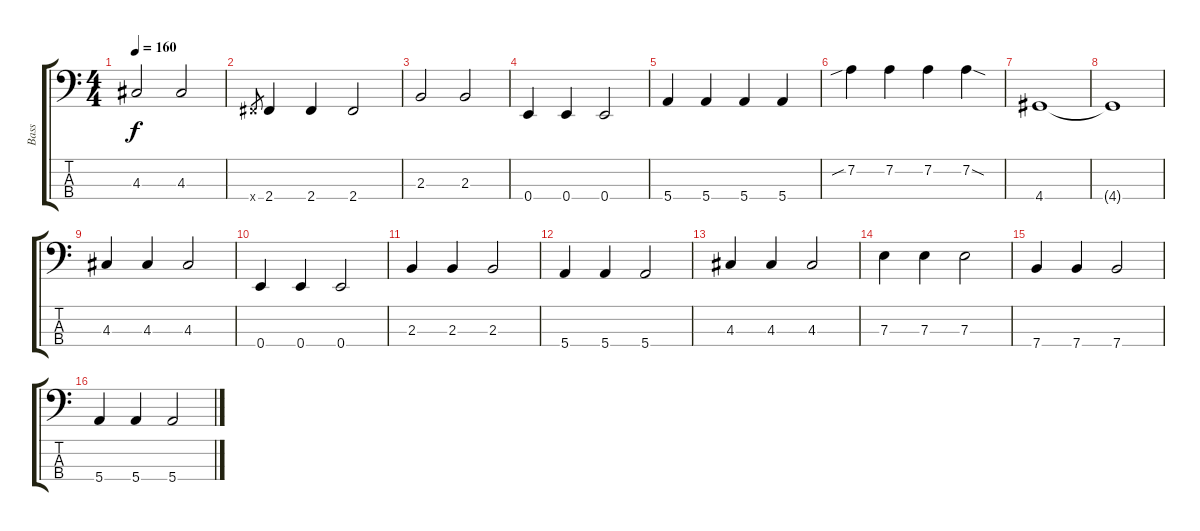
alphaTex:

\track ("Bass" "Bass") {instrument electricbassfinger}
\staff {score tabs}
\tuning (G2 D2 A1 E1) {hide}
\ts (4 4)
\tempo 160
\clef f4
\ks c
4.3.2{dy f} 4.3.2 |
2.4{x}.8{gr} 2.4.4 2.4.4 2.4.2 |
2.3.2 2.3.2 |
0.4.4 0.4.4 0.4.2 |
5.4.4 5.4.4 5.4.4 5.4.4 |
7.2{sib}.4 7.2.4 7.2.4 7.2{sod}.4 |
4.4.1 |
4.4{t}.1 |
4.3.4 4.3.4 4.3.2 |
0.4.4 0.4.4 0.4.2 |
2.3.4 2.3.4 2.3.2 |
5.4.4 5.4.4 5.4.2 |
4.3.4 4.3.4 4.3.2 |
7.3.4 7.3.4 7.3.2 |
7.4.4 7.4.4 7.4.2 |
5.4.4 5.4.4 5.4.2
